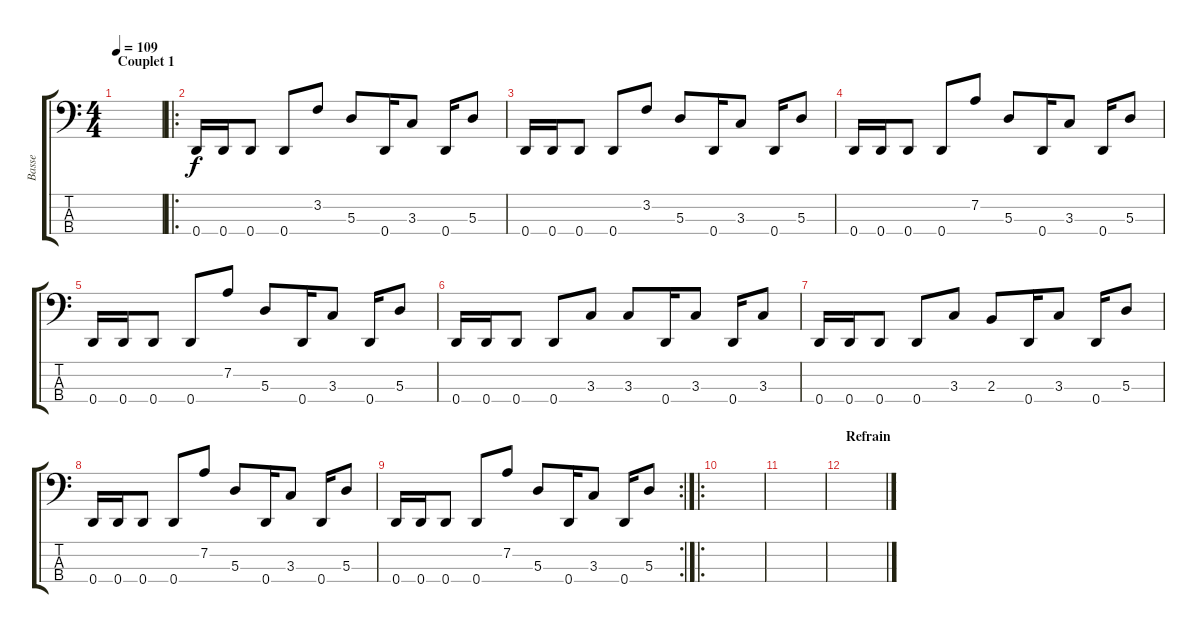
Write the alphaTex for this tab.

\track ("Basse" "Basse") {instrument electricbasspick}
\staff {score tabs}
\tuning (G2 D2 A1 D1) {hide}
\ts (4 4)
\section ("" "Couplet 1")
\tempo 109
\clef f4
\ks c
|
\ro
0.4.16{instrument electricbasspick} 0.4.16 0.4.8 0.4.8 3.2.8 5.3.8 0.4.16 3.3.8 0.4.16 5.3.8 |
0.4.16 0.4.16 0.4.8 0.4.8 3.2.8 5.3.8 0.4.16 3.3.8 0.4.16 5.3.8 |
0.4.16 0.4.16 0.4.8 0.4.8 7.2.8 5.3.8 0.4.16 3.3.8 0.4.16 5.3.8 |
0.4.16 0.4.16 0.4.8 0.4.8 7.2.8 5.3.8 0.4.16 3.3.8 0.4.16 5.3.8 |
0.4.16 0.4.16 0.4.8 0.4.8 3.3.8 3.3.8 0.4.16 3.3.8 0.4.16 3.3.8 |
0.4.16 0.4.16 0.4.8 0.4.8 3.3.8 2.3.8 0.4.16 3.3.8 0.4.16 5.3.8 |
0.4.16 0.4.16 0.4.8 0.4.8 7.2.8 5.3.8 0.4.16 3.3.8 0.4.16 5.3.8 |
\rc 2
0.4.16 0.4.16 0.4.8 0.4.8 7.2.8 5.3.8 0.4.16 3.3.8 0.4.16 5.3.8 |
\ro
|
|
\section ("" "Refrain")
